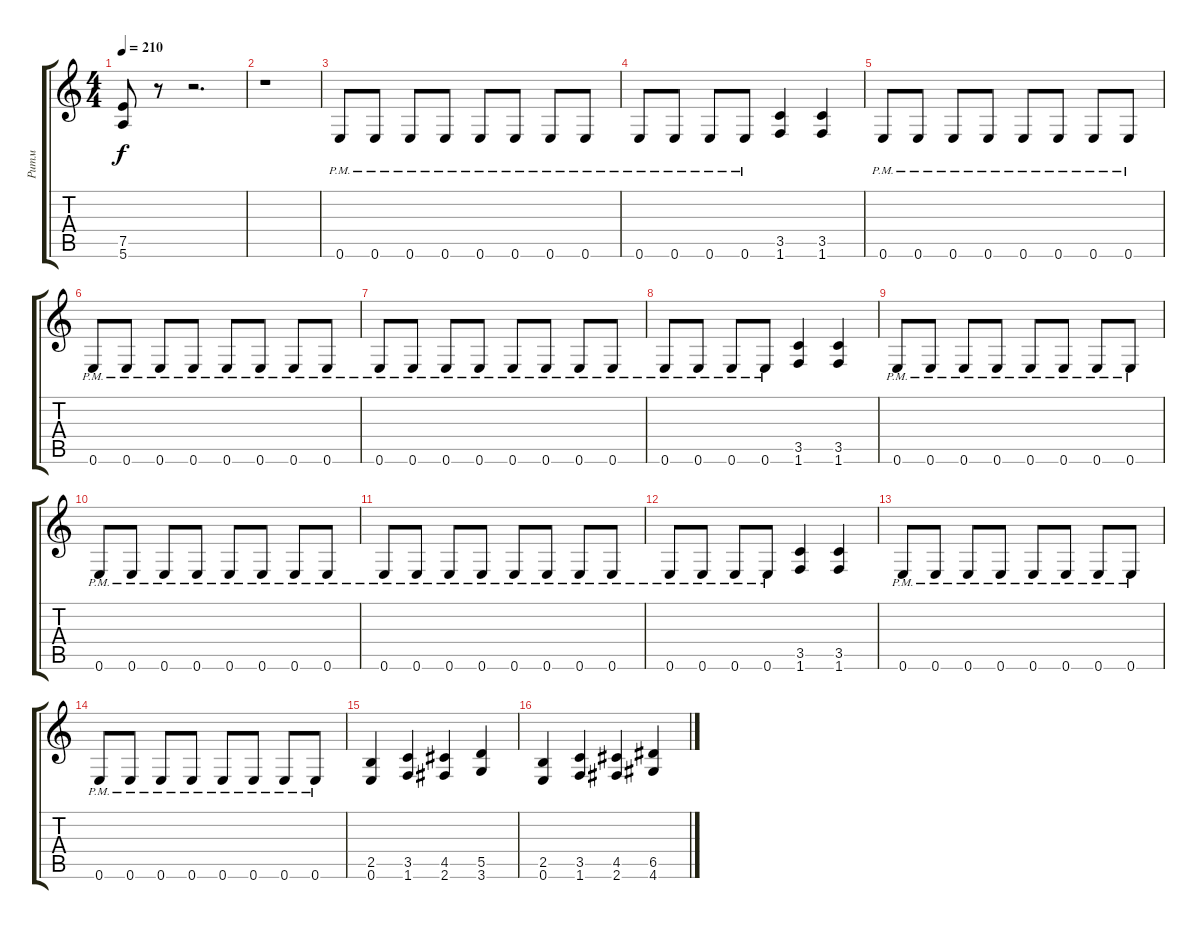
\track ("Ритм" "Ритм") {instrument distortionguitar}
\staff {score tabs}
\tuning (E4 B3 G3 D3 A2 E2) {hide}
\ts (4 4)
\tempo 210
\clef g2
\ks c
(7.5 5.6).8{dy f} r.8 r.2{d} |
r.1 |
0.6{pm}.8 0.6{pm}.8 0.6{pm}.8 0.6{pm}.8 0.6{pm}.8 0.6{pm}.8 0.6{pm}.8 0.6{pm}.8 |
0.6{pm}.8 0.6{pm}.8 0.6{pm}.8 0.6{pm}.8 (3.5 1.6).4 (3.5 1.6).4 |
0.6{pm}.8 0.6{pm}.8 0.6{pm}.8 0.6{pm}.8 0.6{pm}.8 0.6{pm}.8 0.6{pm}.8 0.6{pm}.8 |
0.6{pm}.8 0.6{pm}.8 0.6{pm}.8 0.6{pm}.8 0.6{pm}.8 0.6{pm}.8 0.6{pm}.8 0.6{pm}.8 |
0.6{pm}.8 0.6{pm}.8 0.6{pm}.8 0.6{pm}.8 0.6{pm}.8 0.6{pm}.8 0.6{pm}.8 0.6{pm}.8 |
0.6{pm}.8 0.6{pm}.8 0.6{pm}.8 0.6{pm}.8 (3.5 1.6).4 (3.5 1.6).4 |
0.6{pm}.8 0.6{pm}.8 0.6{pm}.8 0.6{pm}.8 0.6{pm}.8 0.6{pm}.8 0.6{pm}.8 0.6{pm}.8 |
0.6{pm}.8 0.6{pm}.8 0.6{pm}.8 0.6{pm}.8 0.6{pm}.8 0.6{pm}.8 0.6{pm}.8 0.6{pm}.8 |
0.6{pm}.8 0.6{pm}.8 0.6{pm}.8 0.6{pm}.8 0.6{pm}.8 0.6{pm}.8 0.6{pm}.8 0.6{pm}.8 |
0.6{pm}.8 0.6{pm}.8 0.6{pm}.8 0.6{pm}.8 (3.5 1.6).4 (3.5 1.6).4 |
0.6{pm}.8 0.6{pm}.8 0.6{pm}.8 0.6{pm}.8 0.6{pm}.8 0.6{pm}.8 0.6{pm}.8 0.6{pm}.8 |
0.6{pm}.8 0.6{pm}.8 0.6{pm}.8 0.6{pm}.8 0.6{pm}.8 0.6{pm}.8 0.6{pm}.8 0.6{pm}.8 |
(2.5 0.6).4 (3.5 1.6).4 (4.5 2.6).4 (5.5 3.6).4 |
(2.5 0.6).4 (3.5 1.6).4 (4.5 2.6).4 (6.5 4.6).4
